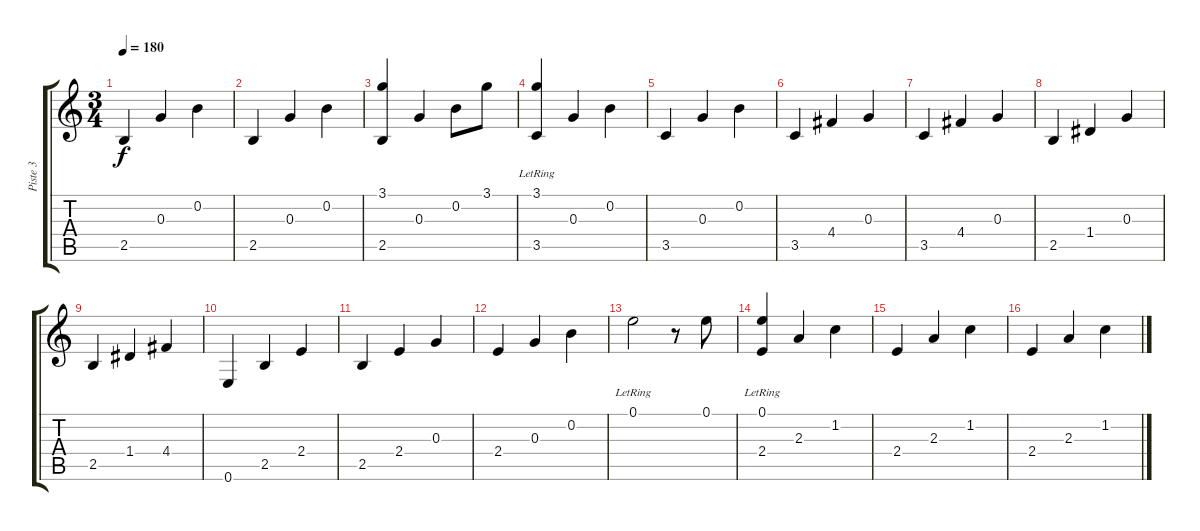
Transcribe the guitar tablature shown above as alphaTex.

\track ("Piste 3" "Piste 3") {instrument electricguitarjazz}
\staff {score tabs}
\tuning (E4 B3 G3 D3 A2 E2) {hide}
\ts (3 4)
\tempo 180
\clef g2
\ks c
2.5.4{dy f} 0.3.4 0.2.4 |
2.5.4 0.3.4 0.2.4 |
(3.1 2.5).4 0.3.4 0.2.8 3.1.8 |
(3.1{lr} 3.5).4 0.3.4 0.2.4 |
3.5.4 0.3.4 0.2.4 |
3.5.4 4.4.4 0.3.4 |
3.5.4 4.4.4 0.3.4 |
2.5.4 1.4.4 0.3.4 |
2.5.4 1.4.4 4.4.4 |
0.6.4 2.5.4 2.4.4 |
2.5.4 2.4.4 0.3.4 |
2.4.4 0.3.4 0.2.4 |
0.1{lr}.2 r.8 0.1.8 |
(0.1{lr} 2.4).4 2.3.4 1.2.4 |
2.4.4 2.3.4 1.2.4 |
2.4.4 2.3.4 1.2.4
